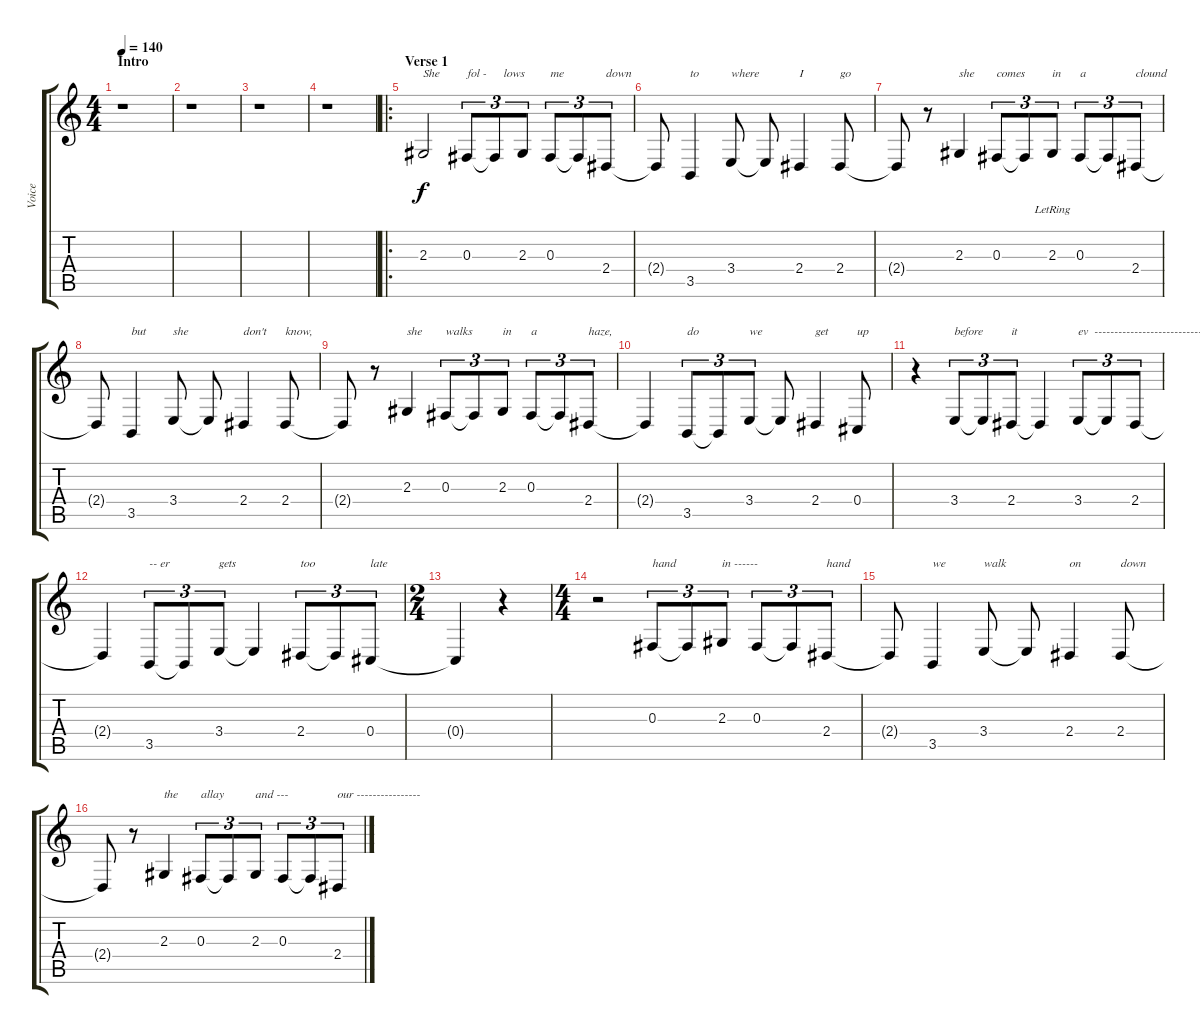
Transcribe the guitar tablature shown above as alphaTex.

\track ("Voice" "Voice") {instrument lead2sawtooth}
\staff {score tabs}
\tuning (Eb4 Bb3 Gb3 Db3 Ab2 Eb2) {hide}
\ts (4 4)
\section ("" "Intro")
\tempo 140
\clef g2
\ks c
r.1{dy f instrument lead2sawtooth} |
r.1 |
r.1 |
r.1 |
\ro
\section ("" "Verse 1")
2.3.2{txt "She"} 0.3.8{tu (3 2) txt "fol -"} 0.3{t}.8{tu (3 2) txt "   lows"} 2.3.8{tu (3 2)} 0.3.8{tu (3 2) txt "me"} 0.3{t}.8{tu (3 2)} 2.4.8{tu (3 2) txt "down"} |
2.4{t}.8 3.5.4{txt "to"} 3.4.8{txt "where"} 3.4{t}.8 2.4.4{txt "I"} 2.4.8{txt "go"} |
2.4{t}.8 r.8 2.3.4{txt "she"} 0.3.8{tu (3 2) txt "comes"} 0.3{t}.8{tu (3 2)} 2.3{lr}.8{tu (3 2) txt "in"} 0.3.8{tu (3 2) txt "a"} 0.3{t}.8{tu (3 2)} 2.4.8{tu (3 2) txt "clound"} |
2.4{t}.8 3.5.4{txt "but"} 3.4.8{txt "she"} 3.4{t}.8 2.4.4{txt "don't"} 2.4.8{txt "know,"} |
2.4{t}.8 r.8 2.3.4{txt "she"} 0.3.8{tu (3 2) txt "walks"} 0.3{t}.8{tu (3 2)} 2.3.8{tu (3 2) txt "in"} 0.3.8{tu (3 2) txt "a"} 0.3{t}.8{tu (3 2)} 2.4.8{tu (3 2) txt "haze,"} |
2.4{t}.4 3.5.8{tu (3 2) txt "do"} 3.5{t}.8{tu (3 2)} 3.4.8{tu (3 2) txt "we"} 3.4{t}.8 2.4.4{txt "get"} 0.4.8{txt "up"} |
r.4 3.4.8{tu (3 2) txt "before"} 3.4{t}.8{tu (3 2)} 2.4.8{tu (3 2) txt "it"} 2.4{t}.4 3.4.8{tu (3 2) txt "ev  -----------------------------"} 3.4{t}.8{tu (3 2)} 2.4.8{tu (3 2)} |
2.4{t}.4 3.5.8{tu (3 2) txt "-- er"} 3.5{t}.8{tu (3 2)} 3.4.8{tu (3 2) txt "gets"} 3.4{t}.4 2.4.8{tu (3 2) txt "too"} 2.4{t}.8{tu (3 2)} 0.4.8{tu (3 2) txt "late"} |
\ts (2 4)
0.4{t}.4 r.4 |
\ts (4 4)
r.2 0.3.8{tu (3 2) txt "hand"} 0.3{t}.8{tu (3 2)} 2.3.8{tu (3 2) txt "in ------"} 0.3.8{tu (3 2)} 0.3{t}.8{tu (3 2)} 2.4.8{tu (3 2) txt "hand"} |
2.4{t}.8 3.5.4{txt "we"} 3.4.8{txt "walk"} 3.4{t}.8 2.4.4{txt "on"} 2.4.8{txt "down"} |
2.4{t}.8 r.8 2.3.4{txt "the"} 0.3.8{tu (3 2) txt "allay"} 0.3{t}.8{tu (3 2)} 2.3.8{tu (3 2) txt "and ---"} 0.3.8{tu (3 2)} 0.3{t}.8{tu (3 2)} 2.4.8{tu (3 2) txt "our ----------------"}
